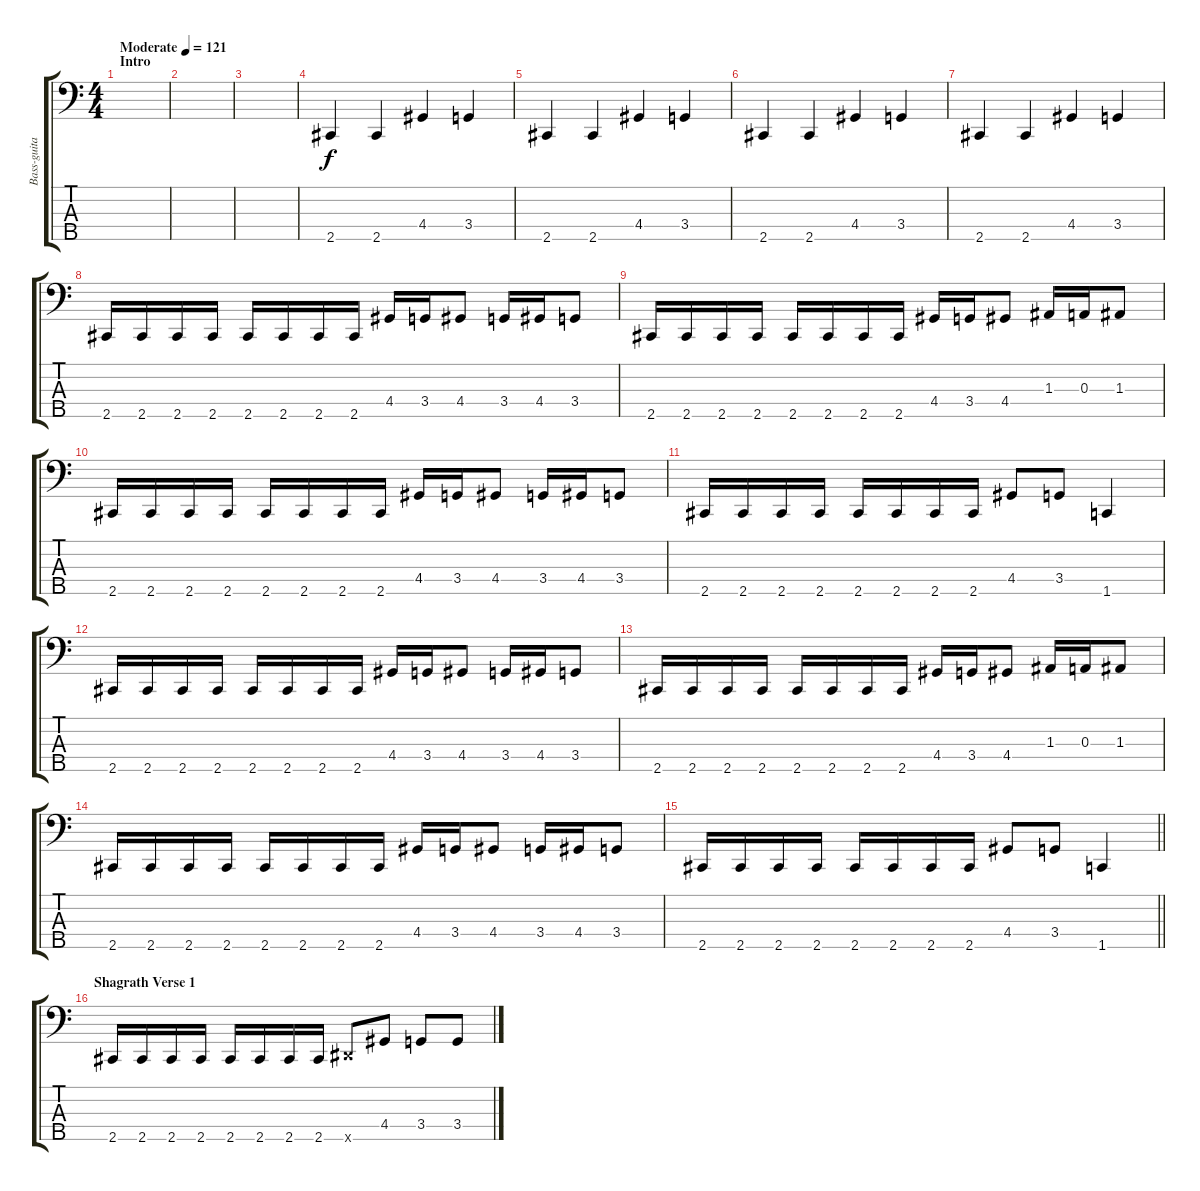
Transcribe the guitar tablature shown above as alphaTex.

\track ("Bass-guitar - Vortex" "Bass-guita") {instrument electricbassfinger}
\staff {score tabs}
\tuning (G2 D2 A1 E1 B0) {hide}
\ts (4 4)
\section ("" "Intro")
\tempo (121 "Moderate")
\clef f4
\ks c
|
|
|
2.5.4 2.5.4 4.4.4 3.4.4 |
2.5.4 2.5.4 4.4.4 3.4.4 |
2.5.4 2.5.4 4.4.4 3.4.4 |
2.5.4 2.5.4 4.4.4 3.4.4 |
2.5.16 2.5.16 2.5.16 2.5.16 2.5.16 2.5.16 2.5.16 2.5.16 4.4.16 3.4.16 4.4.8 3.4.16 4.4.16 3.4.8 |
2.5.16 2.5.16 2.5.16 2.5.16 2.5.16 2.5.16 2.5.16 2.5.16 4.4.16 3.4.16 4.4.8 1.3.16 0.3.16 1.3.8 |
2.5.16 2.5.16 2.5.16 2.5.16 2.5.16 2.5.16 2.5.16 2.5.16 4.4.16 3.4.16 4.4.8 3.4.16 4.4.16 3.4.8 |
2.5.16 2.5.16 2.5.16 2.5.16 2.5.16 2.5.16 2.5.16 2.5.16 4.4.8 3.4.8 1.5.4 |
2.5.16 2.5.16 2.5.16 2.5.16 2.5.16 2.5.16 2.5.16 2.5.16 4.4.16 3.4.16 4.4.8 3.4.16 4.4.16 3.4.8 |
2.5.16 2.5.16 2.5.16 2.5.16 2.5.16 2.5.16 2.5.16 2.5.16 4.4.16 3.4.16 4.4.8 1.3.16 0.3.16 1.3.8 |
2.5.16 2.5.16 2.5.16 2.5.16 2.5.16 2.5.16 2.5.16 2.5.16 4.4.16 3.4.16 4.4.8 3.4.16 4.4.16 3.4.8 |
\barLineRight lightlight
2.5.16 2.5.16 2.5.16 2.5.16 2.5.16 2.5.16 2.5.16 2.5.16 4.4.8 3.4.8 1.5.4 |
\section ("" "Shagrath Verse 1")
2.5.16 2.5.16 2.5.16 2.5.16 2.5.16 2.5.16 2.5.16 2.5.16 4.5{x}.8 4.4.8 3.4.8 3.4.8
